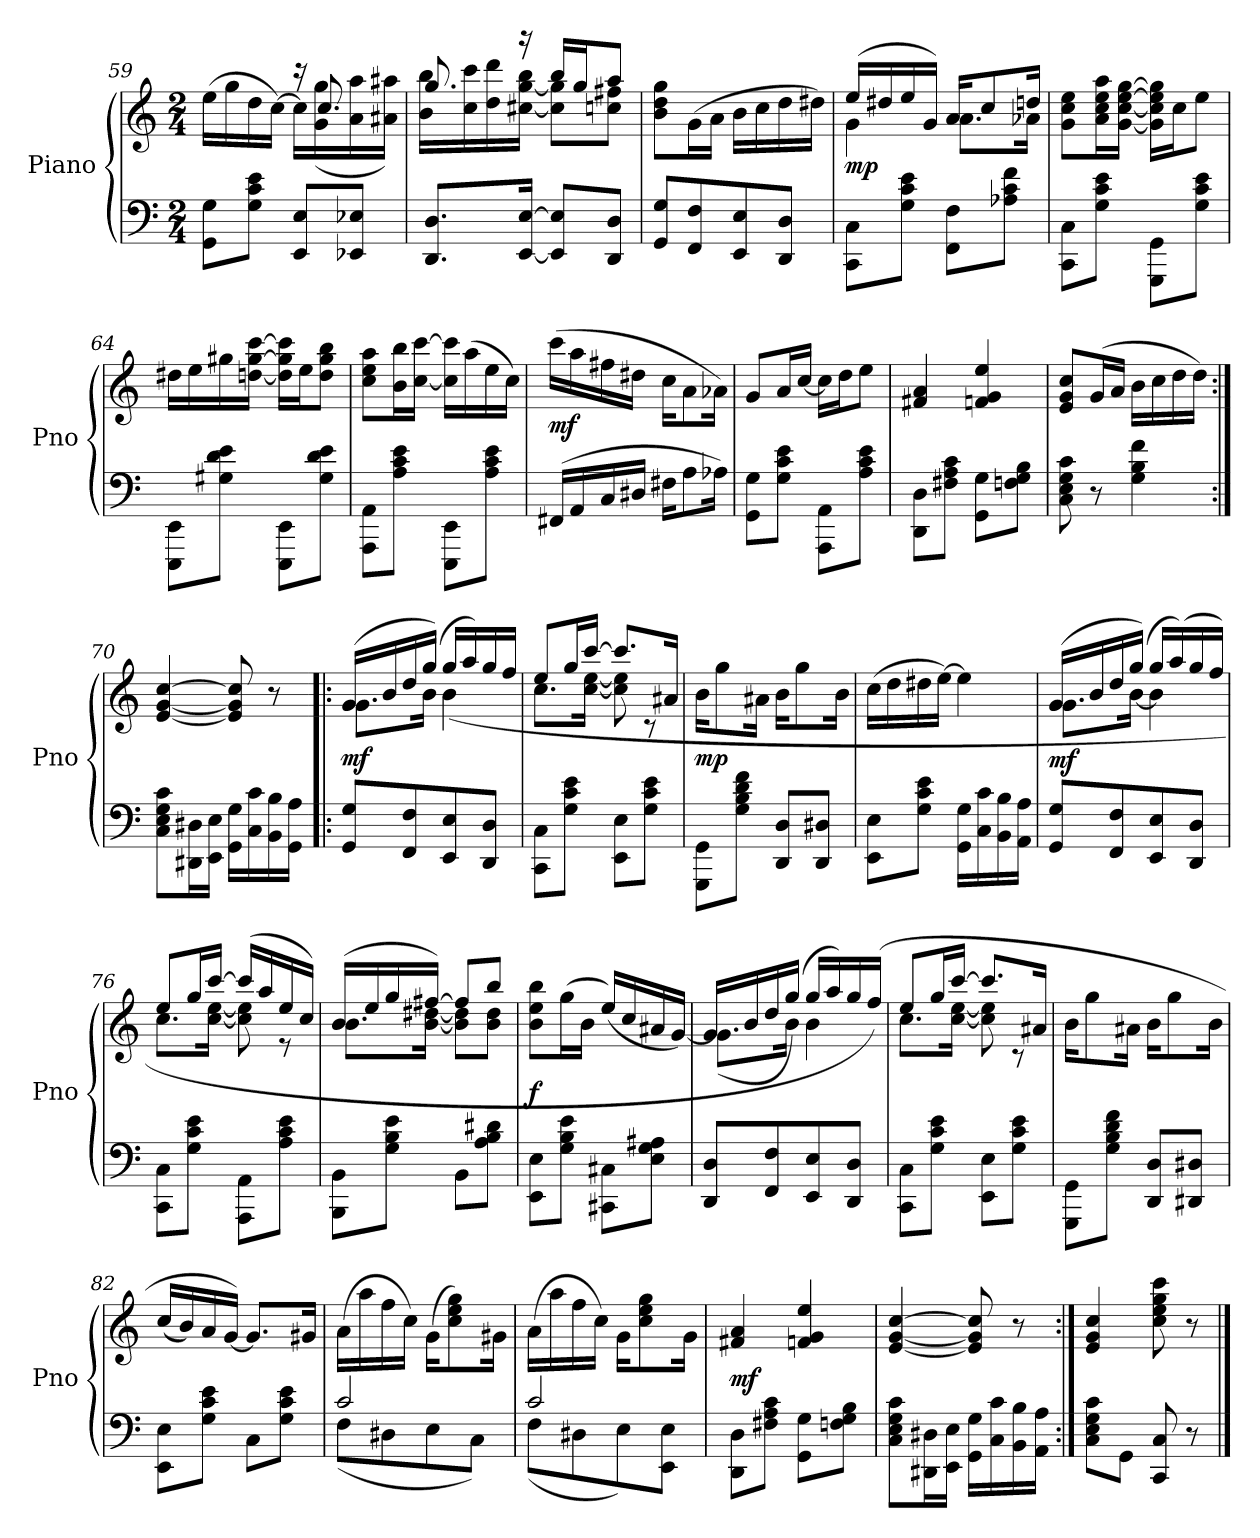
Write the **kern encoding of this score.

**kern	**kern	**dynam
*part1	*part1	*part1
*staff2	*staff1	*staff1/2
*I"Piano	*	*
*I'Pno	*	*
*clefF4	*clefG2	*
*k[]	*k[]	*
*M2/4	*M2/4	*
=59	=59	=59
*	*^	*
8GG\ 8G\L	(16ee\LL	4ryy	.
.	16gg\	.	.
8G\ 8c\ 8e\J	16dd\	.	.
.	[16cc\JJ)	.	.
8EE/ 8E/L	16r	16cc\LL]	.
.	8.cc/	(16g\ 16gg\	.
8EE-X/ 8E-X/J	.	16a\ 16aa\	.
.	.	16a#X\ 16aa#X\JJ)	.
=60	=60	=60	=60
8.DD/ 8.D/L	8.gg/	16b\ 16bb\LL	.
.	.	16cc\ 16ccc\	.
.	.	16dd\ 16ddd\	.
[16EE/ [16E/Jk	16r	[16cc#X\ [16gg\ 16bb\JJ	.
8EE]/ 8E]/L	16bb/LL	8cc#]\ 8gg]\L	.
.	16gg/J	.	.
8DD/ 8D/J	8aa/J	8ccn\ 8ff#X\J	.
*	*v	*v	*
=61	=61	=61
8GG/ 8G/L	8b\ 8dd\ 8gg\L	.
8FF/ 8F/	(16g\L	.
.	16a\JJ	.
8EE/ 8E/	16b\LL	.
.	16cc\	.
8DD/ 8D/J	16dd\	.
.	16dd#X\JJ)	.
=62	=62	=62
*	*^	*
8CC\ 8C\L	(16ee/LL	4g\	mp
.	16dd#X/	.	.
8G\ 8c\ 8e\J	16ee/	.	.
.	16g/JJ)	.	.
8FF\ 8F\L	16a/KL	8.a\L	.
.	8cc/	.	.
8A-X\ 8c\ 8f\J	.	.	.
.	16ddn/Jk	16a-X\Jk	.
*	*v	*v	*
=63	=63	=63
8CC\ 8C\L	8g\ 8cc\ 8ee\L	.
8G\ 8c\ 8e\J	16a\ 16cc\ 16ee\ 16aa\L	.
.	[16g\ [16cc\ [16ee\ [16gg\JJ	.
8GGG\ 8GG\L	16g]\ 16cc]\ 16ee]\ 16gg]\LL	.
.	16cc\J	.
8G\ 8c\ 8e\J	8ee\J	.
=64	=64	=64
8EEE\ 8EE\L	16dd#X\LL	.
.	16ee\	.
8G#X\ 8d\ 8e\J	16gg#X\	.
.	[16ddn\ [16gg#\ [16ccc\JJ	.
8EEE\ 8EE\L	16dd]\ 16gg#]\ 16ccc]\LL	.
.	16ee\J	.
8G#\ 8d\ 8e\J	8dd\ 8gg#\ 8bb\J	.
=65	=65	=65
8AAA\ 8AA\L	8cc\ 8ee\ 8aa\L	.
8A\ 8c\ 8e\J	16b\ 16bb\L	.
.	[16cc\ [16ccc\JJ	.
8EEE\ 8EE\L	16cc]\ 16ccc]\LL	.
.	(16aa\	.
8A\ 8c\ 8e\J	16ee\	.
.	16cc\JJ)	.
=66	=66	=66
(16FF#X/LL	(16ccc\LL	mf
16AA/	16aa\	.
16C/	16ff#X\	.
16D#X/JJ	16dd#X\JJ	.
16F#X\KL	16cc\KL	.
8A\	8a\	.
16A-X\Jk)	16a-X\Jk)	.
=67	=67	=67
8GG\ 8G\L	8g/L	.
8G\ 8c\ 8e\J	16a/L	.
.	[16cc/JJ	.
8AAA\ 8AA\L	16cc\LL]	.
.	16dd\J	.
8A\ 8c\ 8e\J	8ee\J	.
=68	=68	=68
8DD\ 8D\L	4f#X/ 4a/	.
8F#X\ 8A\ 8c\J	.	.
8GG\ 8G\L	4fn/ 4g/ 4ee/	.
8Fn\ 8G\ 8B\J	.	.
=69	=69	=69
8C\ 8E\ 8G\ 8c\	8e/ 8g/ 8cc/L	.
8r	(16g/L	.
.	16a/JJ	.
4G\ 4B\ 4f\	16b\LL	.
.	16cc\	.
.	16dd\	.
.	16dd\JJ)	.
=70:|!	=70:|!	=70:|!
8C\ 8E\ 8G\ 8c\L	[4e/ [4g/ [4cc/	.
16DD#X\ 16D#X\L	.	.
16EE\ 16E\JJ	.	.
16GG\ 16G\LL	8e]/ 8g]/ 8cc]/	.
16C\ 16c\	.	.
16BB\ 16B\	8r	.
16GG\ 16A\JJ	.	.
=71!|:	=71!|:	=71!|:
*	*^	*
8GG/ 8G/L	(16g/LL	8.g\L	mf
.	16b/	.	.
8FF/ 8F/	16dd/	.	.
.	(16gg/JJ)	16b\Jk	.
8EE/ 8E/	16gg/LL	(4b\	.
.	16aa/)	.	.
8DD/ 8D/J	16gg/	.	.
.	16ff/JJ	.	.
=72	=72	=72	=72
8CC\ 8C\L	8ee/L	8.cc\L	.
8G\ 8c\ 8e\J	16gg/L	.	.
.	[16ccc/JJ	[16cc\ [16ee\Jk	.
8EE\ 8E\L	8.ccc/L]	8cc]\ 8ee]\	.
8G\ 8c\ 8e\J	.	8r	.
.	16a#X/Jk	.	.
*	*v	*v	*
=73	=73	=73
8GGG\ 8GG\L	16b\KL	mp
.	8gg\	.
8G\ 8B\ 8d\ 8f\J	.	.
.	16a#X\Jk	.
8DD/ 8D/L	16b\KL	.
.	8gg\	.
8DD/ 8D#X/J	.	.
.	16b\Jk	.
=74	=74	=74
8EE\ 8E\L	(16cc\LL	.
.	16dd\	.
8G\ 8c\ 8e\J	16dd#X\	.
.	[16ee\JJ)	.
16GG\ 16G\LL	4ee\]	.
16C\ 16c\	.	.
16BB\ 16B\	.	.
16AA\ 16A\JJ	.	.
=75	=75	=75
*	*^	*
8GG/ 8G/L	(16g/LL	8.g\L	mf
.	16b/	.	.
8FF/ 8F/	16dd/	.	.
.	(16gg/JJ)	[16b\Jk	.
8EE/ 8E/	16gg/LL	4b\]	.
.	(16aa/)	.	.
8DD/ 8D/J	16gg/	.	.
.	16ff/JJ)	.	.
=76	=76	=76	=76
8CC\ 8C\L	8ee/L	8.cc\L	.
8G\ 8c\ 8e\J	16gg/L	.	.
.	[16ccc/JJ	[16cc\ [16ee\Jk	.
8AAA\ 8AA\L	(16ccc/LL]	8cc]\ 8ee]\	.
.	16aa/	.	.
8A\ 8c\ 8e\J	16ee/	8r	.
.	16cc/JJ)	.	.
=77	=77	=77	=77
8BBB\ 8BB\L	(16b/LL	8.b\L	.
.	16ee/	.	.
8G\ 8B\ 8e\J	16gg/	.	.
.	[16ff#X/JJ)	[16b\ [16dd#X\Jk	.
8BB\L	8ff#/L]	8b]\ 8dd#]\L	.
8A\ 8B\ 8d#X\J	8bb/J	8b\ 8dd#\J	.
*	*v	*v	*
=78	=78	=78
8EE\ 8E\L	8b\ 8ee\ 8bb\L	f
8G\ 8B\ 8e\J	(16gg\L	.
.	16b\JJ	.
8CC#X\ 8C#X\L	(16ee/LL)	.
.	16cc/	.
8E\ 8G\ 8A#X\J	16a#X/	.
.	[16g/JJ)	.
=79	=79	=79
*	*^	*
8DD/ 8D/L	16g/LL	(8.g\L]	.
.	16b/	.	.
8FF/ 8F/	16dd/	.	.
.	(16gg/JJ)	16b\Jk	.
8EE/ 8E/	16gg/LL	4b\	.
.	16aa/)	.	.
8DD/ 8D/J	16gg/	.	.
.	(16ff/JJ)	.	.
=80	=80	=80	=80
8CC\ 8C\L	8ee/L	8.cc\L	.
8G\ 8c\ 8e\J	16gg/L	.	.
.	[16ccc/JJ	[16cc\ [16ee\Jk	.
8EE\ 8E\L	8.ccc/L]	8cc]\ 8ee]\	.
8G\ 8c\ 8e\J	.	8r	.
.	16a#X/Jk	.	.
*	*v	*v	*
=81	=81	=81
8GGG\ 8GG\L	16b\KL	.
.	8gg\	.
8G\ 8B\ 8d\ 8f\J	.	.
.	16a#X\Jk	.
8DD/ 8D/L	16b\KL	.
.	8gg\	.
8DD#X/ 8D#X/J	.	.
.	16b\Jk	.
=82	=82	=82
8EE\ 8E\L	(16cc/LL	.
.	16b/)	.
8G\ 8c\ 8e\J	16a/	.
.	[16g/JJ)	.
8C\L	8.g/L]	.
8G\ 8c\ 8e\J	.	.
.	16g#X/Jk	.
=83	=83	=83
*^	*	*
2c/	(8F\L	(16a\LL	.
.	.	16aa\	.
.	8D#X\	16ff\	.
.	.	16cc\JJ)	.
.	8E\	(16g\KL	.
.	.	8cc\ 8ee\ 8gg\)	.
.	8C\J)	.	.
.	.	16g#X\Jk	.
=84	=84	=84	=84
2c/	(8F\L	(16a\LL	.
.	.	16aa\	.
.	8D#X\	16ff\	.
.	.	16cc\JJ)	.
.	8E\)	16g\KL	.
.	.	8cc\ 8ee\ 8gg\	.
.	8EE\ 8E\J	.	.
.	.	16g\Jk	.
*v	*v	*	*
=85	=85	=85
8DD\ 8D\L	4f#X/ 4a/	mf
8F#X\ 8A\ 8c\J	.	.
8GG\ 8G\L	4fn/ 4g/ 4ee/	.
8Fn\ 8G\ 8B\J	.	.
=86	=86	=86
8C\ 8E\ 8G\ 8c\L	[4e/ [4g/ [4cc/	.
16DD#X\ 16D#X\L	.	.
16EE\ 16E\JJ	.	.
16GG\ 16G\LL	8e]/ 8g]/ 8cc]/	.
16C\ 16c\	.	.
16BB\ 16B\	8r	.
16AA\ 16A\JJ	.	.
=87:|!	=87:|!	=87:|!
8C\ 8E\ 8G\ 8c\L	4e/ 4g/ 4cc/	.
8GG\J	.	.
8CC/ 8C/	8cc\ 8ee\ 8gg\ 8ccc\	.
8r	8r	.
==	==	==
*-	*-	*-
